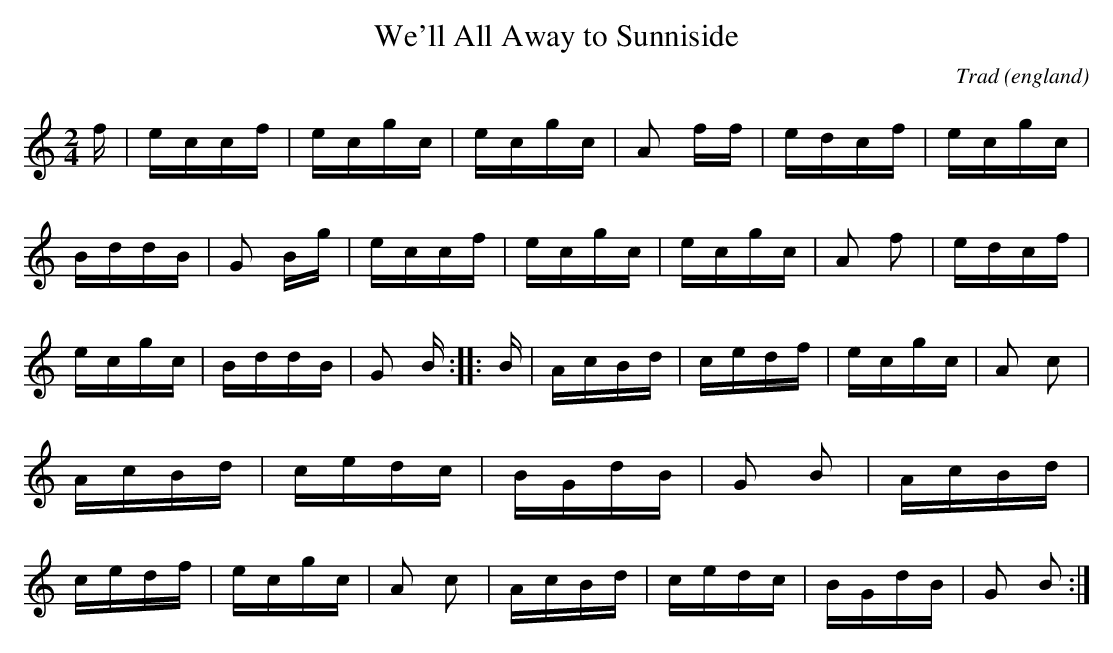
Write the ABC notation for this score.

X:1
T:We'll All Away to Sunniside
O:england
C:Trad
M:2/4
K:C
f| eccf|ecgc| ecgc|A2 ff| edcf|ecgc| BddB| G2 Bg| eccf| ecgc| ecgc| A2 f2| edcf|\
ecgc| BddB|G2 B::B|AcBd|cedf|ecgc|A2 c2| AcBd|cedc|BGdB| G2 B2|\
AcBd|cedf|ecgc|A2 c2| AcBd|cedc|BGdB| G2 B2:|
